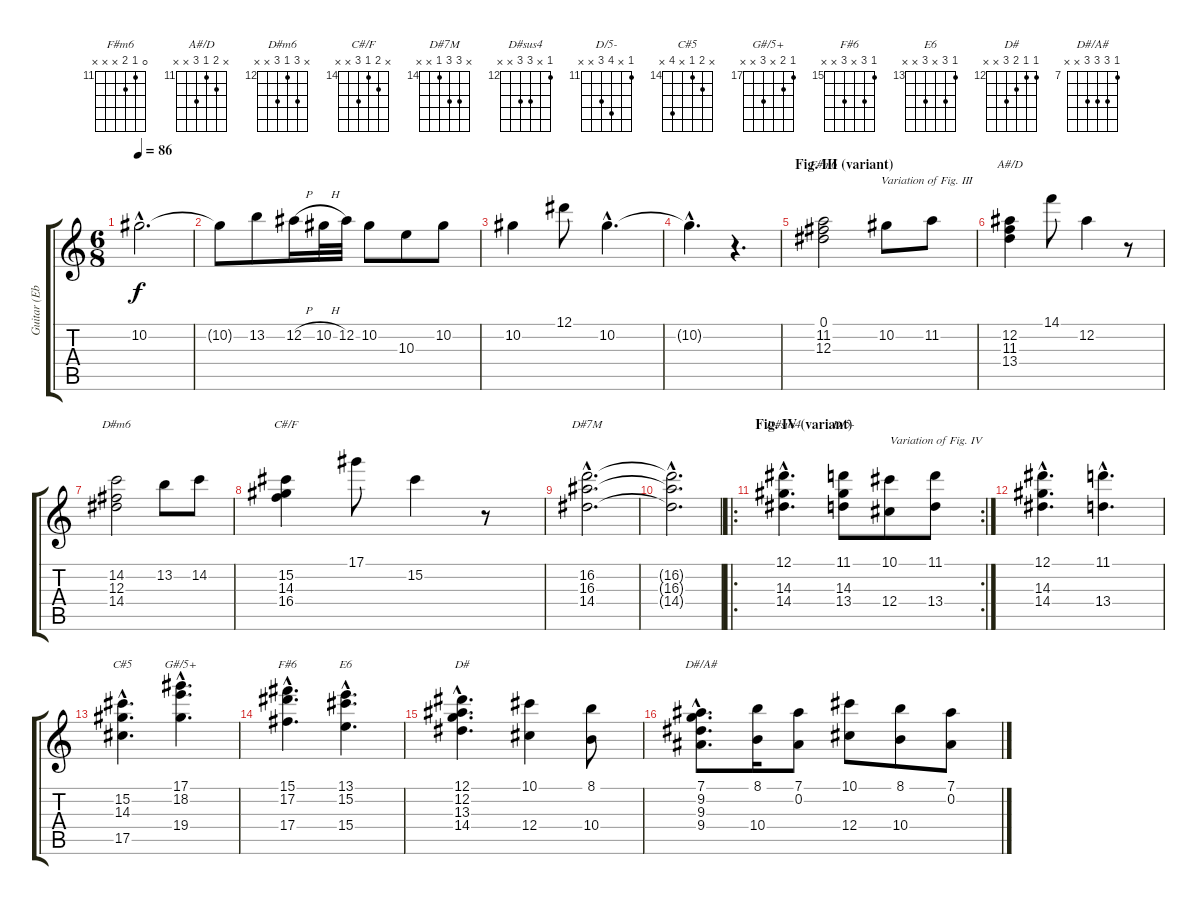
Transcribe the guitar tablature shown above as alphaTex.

\track ("Guitar (Eb tuning)" "Guitar (Eb") {instrument electricguitarclean}
\staff {score tabs}
\tuning (Eb4 Bb3 Gb3 Db3 Ab2 Eb2) {hide}
\chord ("F#m6" 0 11 12 x x x) {firstfret 11}
\chord ("A#/D" x 12 11 13 x x) {firstfret 11}
\chord ("D#m6" x 14 12 14 x x) {firstfret 12}
\chord ("C#/F" x 15 14 16 x x) {firstfret 14}
\chord ("D#7M" x 16 16 14 x x) {firstfret 14}
\chord ("D#sus4" 12 x 14 14 x x) {firstfret 12}
\chord ("D/5-" 11 x 14 13 x x) {firstfret 11}
\chord ("C#5" x 15 14 x 17 x) {firstfret 14}
\chord ("G#/5+" 17 18 x 19 x x) {firstfret 17}
\chord ("F#6" 15 17 x 17 x x) {firstfret 15}
\chord ("E6" 13 15 x 15 x x) {firstfret 13}
\chord ("D#" 12 12 13 14 x x) {firstfret 12}
\chord ("D#/A#" 7 9 9 9 x x) {firstfret 7}
\ts (6 8)
\tempo 86
\clef g2
\ks c
10.2{hac}.2{d dy f} |
10.2{t}.8 13.2.8 12.2{h}.16 10.2{h}.32 12.2.32 10.2.8 10.3.8 10.2.8 |
10.2.4 12.1.8 10.2{hac}.4{d} |
10.2{hac t}.4{d} r.4{d} |
\section ("" "Fig. III (variant)")
(0.1 11.2 12.3).2{ch "F#m6" txt "                   Variation of Fig. III"} 10.2.8 11.2.8 |
(12.2 11.3 13.4).4{ch "A#/D"} 14.1.8 12.2.4 r.8 |
(14.2 12.3 14.4).2{ch "D#m6"} 13.2.8 14.2.8 |
(15.2 14.3 16.4).4{ch "C#/F"} 17.1.8 15.2.4 r.8 |
(16.2{hac} 16.3{hac} 14.4{hac}).2{d ch "D#7M"} |
(16.2{hac t} 16.3{hac t} 14.4{hac t}).2{d} |
\ro
\rc 2
\section ("" "Fig. IV (variant)")
(12.1{hac} 14.3{hac} 14.4{hac}).4{d ch "D#sus4"} (11.1 14.3 13.4).8{ch "D/5-"} (10.1 12.4).8{txt "Variation of Fig. IV"} (11.1 13.4).8 |
(12.1{hac} 14.3{hac} 14.4{hac}).4{d} (11.1{hac} 13.4{hac}).4{d} |
(15.2{hac} 14.3{hac} 17.5{hac}).4{d ch "C#5"} (17.1{hac} 18.2{hac} 19.4{hac}).4{d ch "G#/5+"} |
(15.1{hac} 17.2{hac} 17.4{hac}).4{d ch "F#6"} (13.1{hac} 15.2{hac} 15.4{hac}).4{d ch "E6"} |
(12.1{hac} 12.2{hac} 13.3{hac} 14.4{hac}).4{d ch "D#"} (10.1 12.4).4 (8.1 10.4).8 |
(7.1{hac} 9.2{hac} 9.3{hac} 9.4{hac}).8{d ch "D#/A#"} (8.1 10.4).16 (7.1 0.2).8 (10.1 12.4).8 (8.1 10.4).8 (7.1 0.2).8
